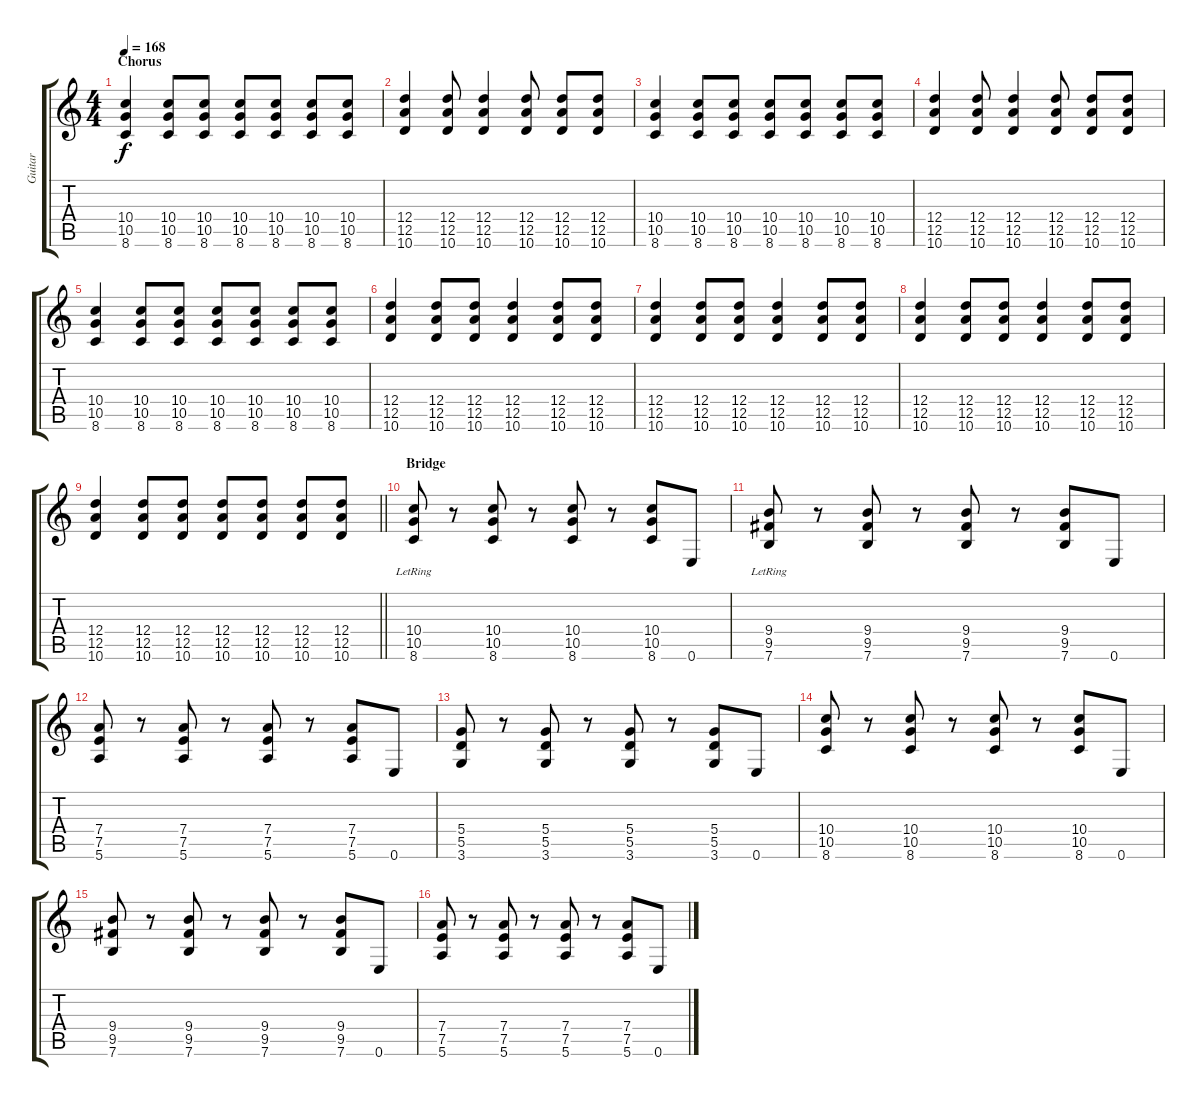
\track ("Guitar" "Guitar") {instrument overdrivenguitar}
\staff {score tabs}
\tuning (E4 B3 G3 D3 A2 E2) {hide}
\ts (4 4)
\section ("" "Chorus")
\tempo 168
\clef g2
\ks c
(10.4 10.5 8.6).4{dy f} (10.4 10.5 8.6).8 (10.4 10.5 8.6).8 (10.4 10.5 8.6).8 (10.4 10.5 8.6).8 (10.4 10.5 8.6).8 (10.4 10.5 8.6).8 |
(12.4 12.5 10.6).4 (12.4 12.5 10.6).8 (12.4 12.5 10.6).4 (12.4 12.5 10.6).8 (12.4 12.5 10.6).8 (12.4 12.5 10.6).8 |
(10.4 10.5 8.6).4 (10.4 10.5 8.6).8 (10.4 10.5 8.6).8 (10.4 10.5 8.6).8 (10.4 10.5 8.6).8 (10.4 10.5 8.6).8 (10.4 10.5 8.6).8 |
(12.4 12.5 10.6).4 (12.4 12.5 10.6).8 (12.4 12.5 10.6).4 (12.4 12.5 10.6).8 (12.4 12.5 10.6).8 (12.4 12.5 10.6).8 |
(10.4 10.5 8.6).4 (10.4 10.5 8.6).8 (10.4 10.5 8.6).8 (10.4 10.5 8.6).8 (10.4 10.5 8.6).8 (10.4 10.5 8.6).8 (10.4 10.5 8.6).8 |
(12.4 12.5 10.6).4 (12.4 12.5 10.6).8 (12.4 12.5 10.6).8 (12.4 12.5 10.6).4 (12.4 12.5 10.6).8 (12.4 12.5 10.6).8 |
(12.4 12.5 10.6).4 (12.4 12.5 10.6).8 (12.4 12.5 10.6).8 (12.4 12.5 10.6).4 (12.4 12.5 10.6).8 (12.4 12.5 10.6).8 |
(12.4 12.5 10.6).4 (12.4 12.5 10.6).8 (12.4 12.5 10.6).8 (12.4 12.5 10.6).4 (12.4 12.5 10.6).8 (12.4 12.5 10.6).8 |
\barLineRight lightlight
(12.4 12.5 10.6).4 (12.4 12.5 10.6).8 (12.4 12.5 10.6).8 (12.4 12.5 10.6).8 (12.4 12.5 10.6).8 (12.4 12.5 10.6).8 (12.4 12.5 10.6).8 |
\section ("" "Bridge")
(10.4{lr} 10.5{lr} 8.6{lr}).8 r.8 (10.4 10.5 8.6).8 r.8 (10.4 10.5 8.6).8 r.8 (10.4 10.5 8.6).8 0.6.8 |
(9.4{lr} 9.5{lr} 7.6{lr}).8 r.8 (9.4 9.5 7.6).8 r.8 (9.4 9.5 7.6).8 r.8 (9.4 9.5 7.6).8 0.6.8 |
(7.4 7.5 5.6).8 r.8 (7.4 7.5 5.6).8 r.8 (7.4 7.5 5.6).8 r.8 (7.4 7.5 5.6).8 0.6.8 |
(5.4 5.5 3.6).8 r.8 (5.4 5.5 3.6).8 r.8 (5.4 5.5 3.6).8 r.8 (5.4 5.5 3.6).8 0.6.8 |
(10.4 10.5 8.6).8 r.8 (10.4 10.5 8.6).8 r.8 (10.4 10.5 8.6).8 r.8 (10.4 10.5 8.6).8 0.6.8 |
(9.4 9.5 7.6).8 r.8 (9.4 9.5 7.6).8 r.8 (9.4 9.5 7.6).8 r.8 (9.4 9.5 7.6).8 0.6.8 |
(7.4 7.5 5.6).8 r.8 (7.4 7.5 5.6).8 r.8 (7.4 7.5 5.6).8 r.8 (7.4 7.5 5.6).8 0.6.8
